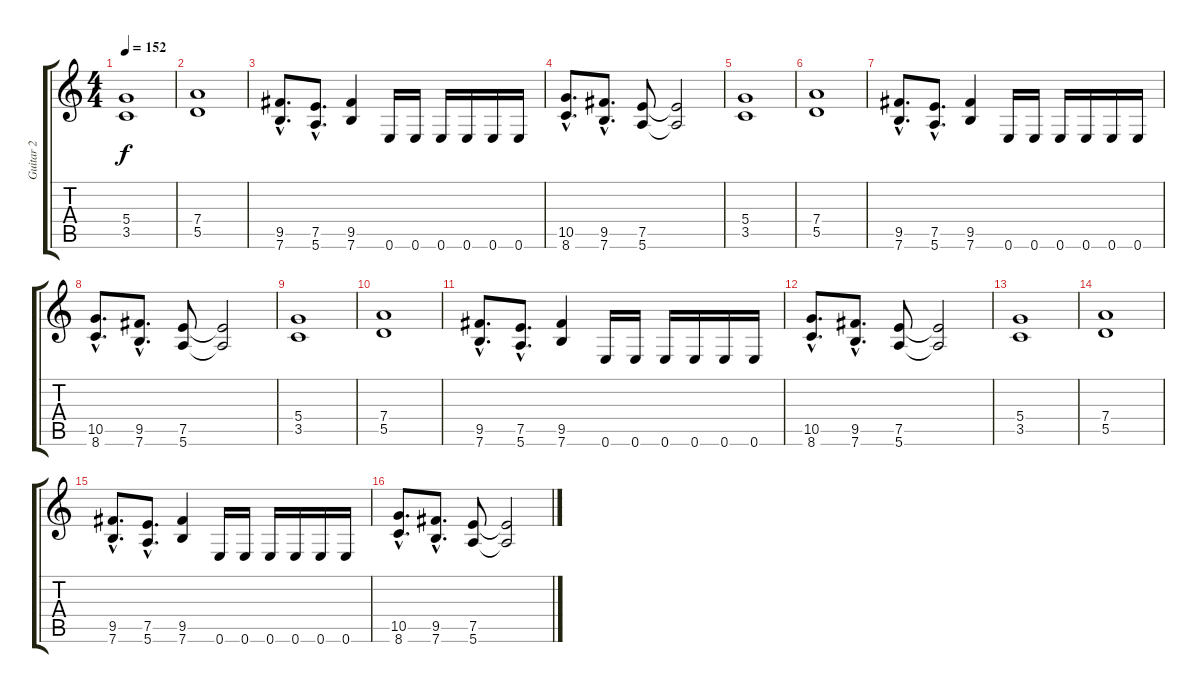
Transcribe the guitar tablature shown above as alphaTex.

\track ("Guitar 2" "Guitar 2") {instrument distortionguitar}
\staff {score tabs}
\tuning (E4 B3 G3 D3 A2 E2) {hide}
\ts (4 4)
\tempo 152
\clef g2
\ks c
(5.4 3.5).1{dy f} |
(7.4 5.5).1 |
(9.5{hac} 7.6{hac}).8{d} (7.5{hac} 5.6{hac}).8{d} (9.5 7.6).4 0.6.16 0.6.16 0.6.16 0.6.16 0.6.16 0.6.16 |
(10.5{hac} 8.6{hac}).8{d} (9.5{hac} 7.6{hac}).8{d} (7.5 5.6).8 (7.5{t} 5.6{t}).2 |
(5.4 3.5).1 |
(7.4 5.5).1 |
(9.5{hac} 7.6{hac}).8{d} (7.5{hac} 5.6{hac}).8{d} (9.5 7.6).4 0.6.16 0.6.16 0.6.16 0.6.16 0.6.16 0.6.16 |
(10.5{hac} 8.6{hac}).8{d} (9.5{hac} 7.6{hac}).8{d} (7.5 5.6).8 (7.5{t} 5.6{t}).2 |
(5.4 3.5).1 |
(7.4 5.5).1 |
(9.5{hac} 7.6{hac}).8{d} (7.5{hac} 5.6{hac}).8{d} (9.5 7.6).4 0.6.16 0.6.16 0.6.16 0.6.16 0.6.16 0.6.16 |
(10.5{hac} 8.6{hac}).8{d} (9.5{hac} 7.6{hac}).8{d} (7.5 5.6).8 (7.5{t} 5.6{t}).2 |
(5.4 3.5).1 |
(7.4 5.5).1 |
(9.5{hac} 7.6{hac}).8{d} (7.5{hac} 5.6{hac}).8{d} (9.5 7.6).4 0.6.16 0.6.16 0.6.16 0.6.16 0.6.16 0.6.16 |
(10.5{hac} 8.6{hac}).8{d} (9.5{hac} 7.6{hac}).8{d} (7.5 5.6).8 (7.5{t} 5.6{t}).2
